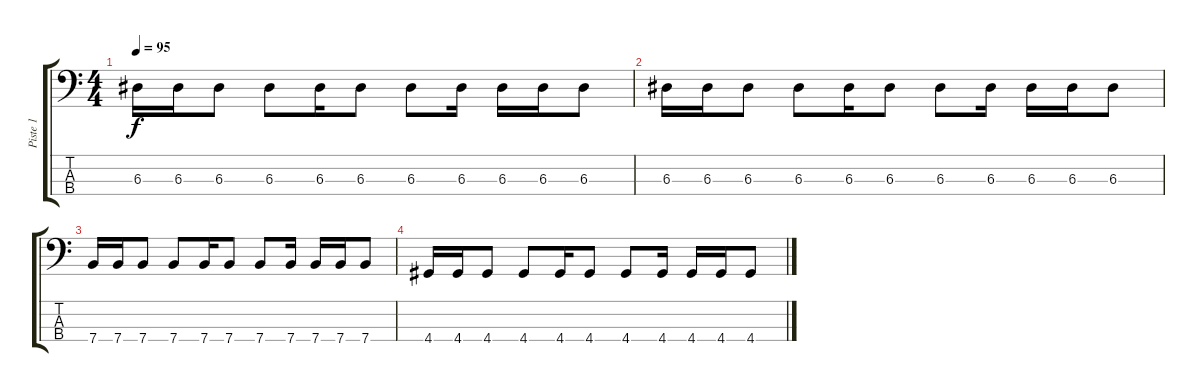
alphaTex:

\track ("Piste 1" "Piste 1") {instrument electricbassfinger}
\staff {score tabs}
\tuning (G2 D2 A1 E1) {hide}
\ts (4 4)
\tempo 95
\clef f4
\ks c
6.3.16{dy f} 6.3.16 6.3.8 6.3.8 6.3.16 6.3.8 6.3.8 6.3.16 6.3.16 6.3.16 6.3.8 |
6.3.16 6.3.16 6.3.8 6.3.8 6.3.16 6.3.8 6.3.8 6.3.16 6.3.16 6.3.16 6.3.8 |
7.4.16 7.4.16 7.4.8 7.4.8 7.4.16 7.4.8 7.4.8 7.4.16 7.4.16 7.4.16 7.4.8 |
4.4.16 4.4.16 4.4.8 4.4.8 4.4.16 4.4.8 4.4.8 4.4.16 4.4.16 4.4.16 4.4.8
